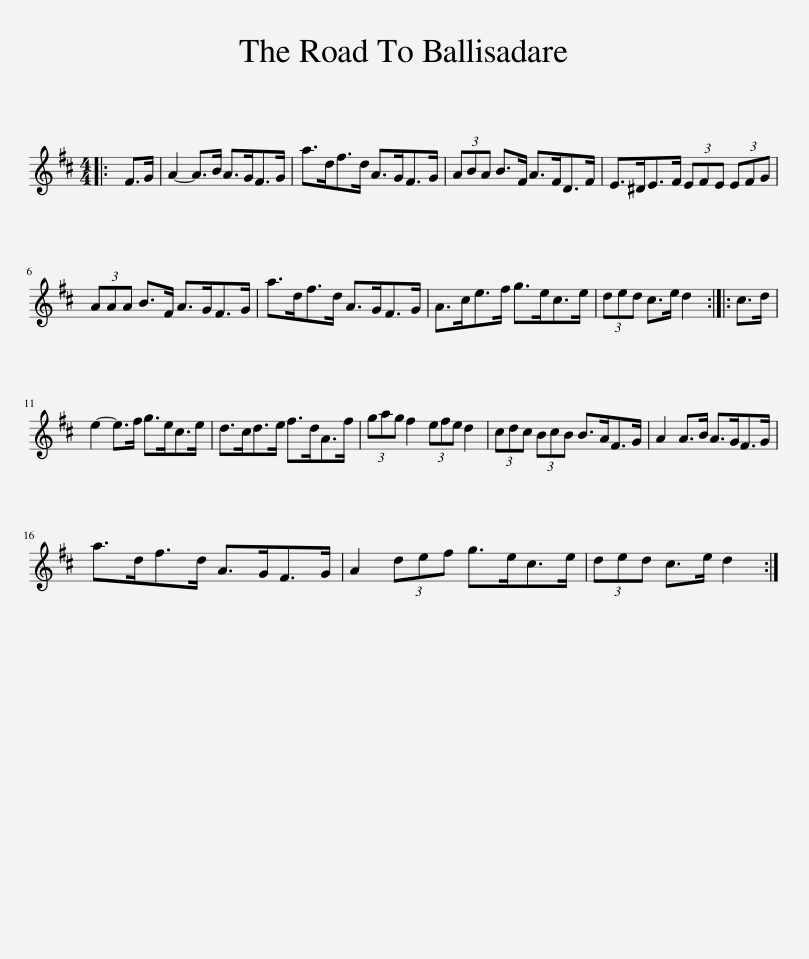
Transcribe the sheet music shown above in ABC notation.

X:1
L:1/8
M:4/4
I:linebreak $
K:D
V:1 treble
V:1
|: F>G | A2- A>B A>GF>G | a>df>d A>GF>G | (3ABA B>F A>FD>F | E>^DE>F (3EFE (3EFG |$ %5
 (3AAA B>F A>GF>G | a>df>d A>GF>G | A>ce>f g>ec>e | (3ded c>e d2 :: c>d |$ %10
 e2- e>f g>ec>e | d>cd>e f>dA>f | (3gag f2 (3efe d2 | (3cdc (3BcB B>AF>G | A2 A>B A>GF>G |$ %15
 a>df>d A>GF>G | A2 (3def g>ec>e | (3ded c>e d2 :| %18
